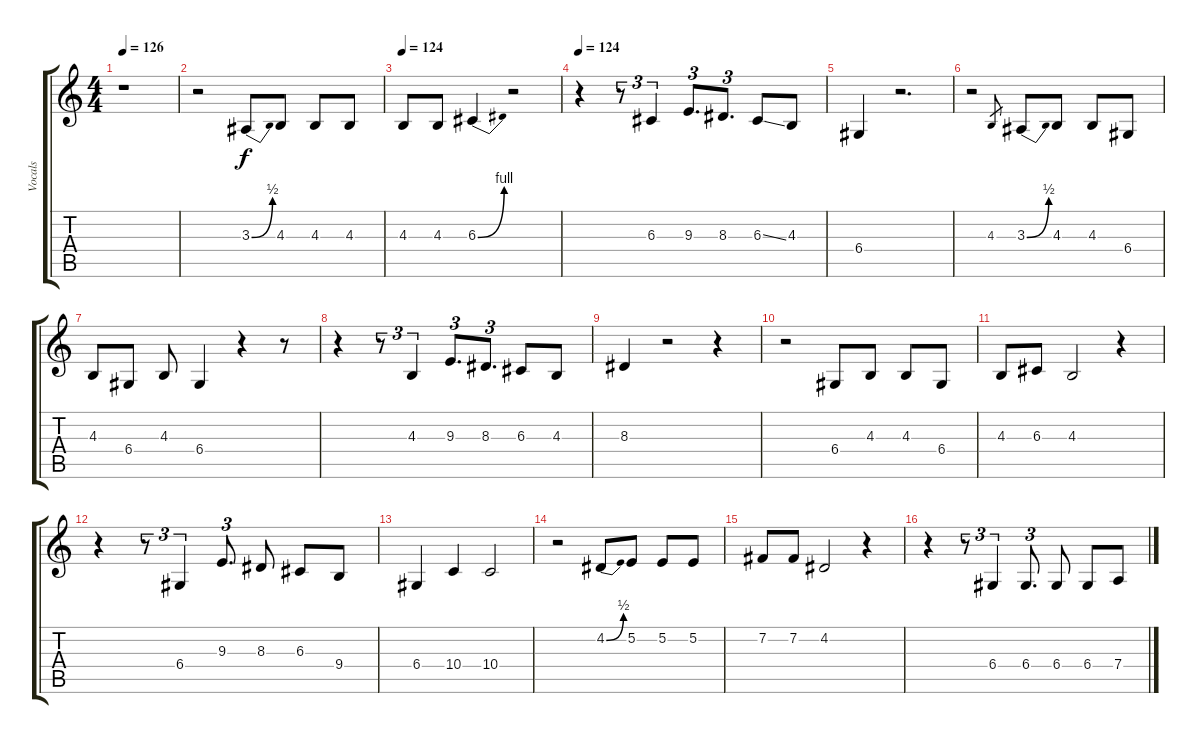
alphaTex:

\track ("Vocals" "Vocals") {instrument lead2sawtooth}
\staff {score tabs}
\tuning (E4 B3 G3 D3 A2 E2) {hide}
\ts (4 4)
\tempo 126
\clef g2
\ks c
r.1{dy f} |
r.2 3.3{be (bend 0 0 60 2)}.8 4.3.8 4.3.8 4.3.8 |
\tempo 126
\tempo 124
4.3.8 4.3.8 6.3{be (bend 0 0 60 4)}.4 r.2 |
\tempo 124
r.4 r.8{tu (3 2)} 6.3.4{tu (3 2)} 9.3.8{d tu (3 2)} 8.3.8{d tu (3 2)} 6.3{ss}.8 4.3.8 |
6.4.4 r.2{d} |
r.2 4.3.8{gr} 3.3{be (bend 0 0 60 2)}.8 4.3.8 4.3.8 6.4.8 |
4.3.8 6.4.8 4.3.8 6.4.4 r.4 r.8 |
r.4 r.8{tu (3 2)} 4.3.4{tu (3 2)} 9.3.8{d tu (3 2)} 8.3.8{d tu (3 2)} 6.3.8 4.3.8 |
8.3.4 r.2 r.4 |
r.2 6.4.8 4.3.8 4.3.8 6.4.8 |
4.3.8 6.3.8 4.3.2 r.4 |
r.4 r.8{tu (3 2)} 6.4.4{tu (3 2)} 9.3.8{d tu (3 2)} 8.3.8 6.3.8 9.4.8 |
6.4.4 10.4.4 10.4.2 |
r.2 4.2{be (bend 0 0 60 2)}.8 5.2.8 5.2.8 5.2.8 |
7.2.8 7.2.8 4.2.2 r.4 |
r.4 r.8{tu (3 2)} 6.4.4{tu (3 2)} 6.4.8{d tu (3 2)} 6.4.8 6.4.8 7.4.8
